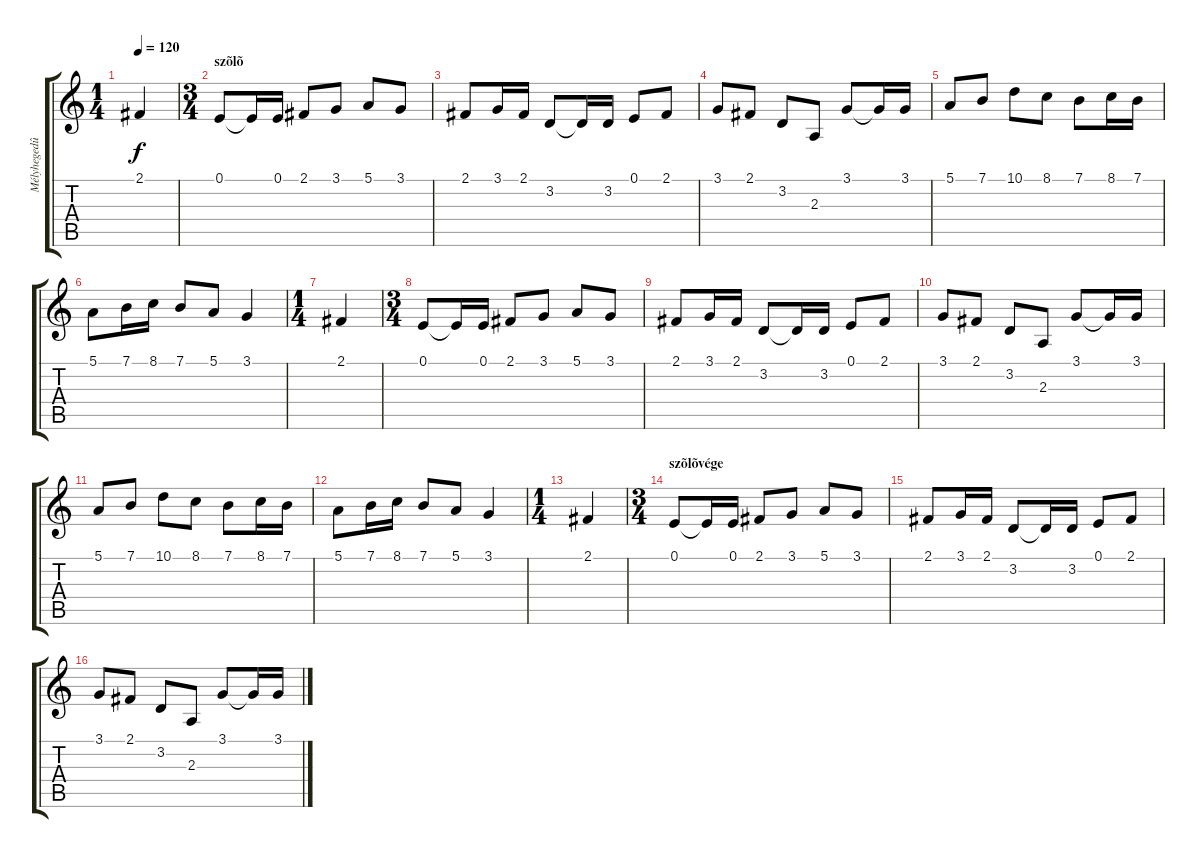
\track ("Mélyhegedû" "Mélyhegedû") {instrument viola}
\staff {score tabs}
\tuning (E4 B3 G3 D3 A2 E2) {hide}
\ts (1 4)
\tempo 120
\clef g2
\ks c
2.1.4{dy f} |
\ts (3 4)
\section ("" "szõlõ")
0.1.8{volume 9} 0.1{t}.16 0.1.16 2.1.8 3.1.8 5.1.8 3.1.8 |
2.1.8 3.1.16 2.1.16 3.2.8 3.2{t}.16 3.2.16 0.1.8 2.1.8 |
3.1.8 2.1.8 3.2.8 2.3.8 3.1.8 3.1{t}.16 3.1.16 |
5.1.8 7.1.8 10.1.8 8.1.8 7.1.8 8.1.16 7.1.16 |
5.1.8 7.1.16 8.1.16 7.1.8 5.1.8 3.1.4 |
\ts (1 4)
2.1.4 |
\ts (3 4)
0.1.8 0.1{t}.16 0.1.16 2.1.8 3.1.8 5.1.8 3.1.8 |
2.1.8 3.1.16 2.1.16 3.2.8 3.2{t}.16 3.2.16 0.1.8 2.1.8 |
3.1.8 2.1.8 3.2.8 2.3.8 3.1.8 3.1{t}.16 3.1.16 |
5.1.8 7.1.8 10.1.8 8.1.8 7.1.8 8.1.16 7.1.16 |
5.1.8 7.1.16 8.1.16 7.1.8 5.1.8 3.1.4 |
\ts (1 4)
2.1.4 |
\ts (3 4)
\section ("" "szõlõvége")
0.1.8{volume 12} 0.1{t}.16 0.1.16 2.1.8 3.1.8 5.1.8 3.1.8 |
2.1.8 3.1.16 2.1.16 3.2.8 3.2{t}.16 3.2.16 0.1.8 2.1.8 |
3.1.8 2.1.8 3.2.8 2.3.8 3.1.8 3.1{t}.16 3.1.16
